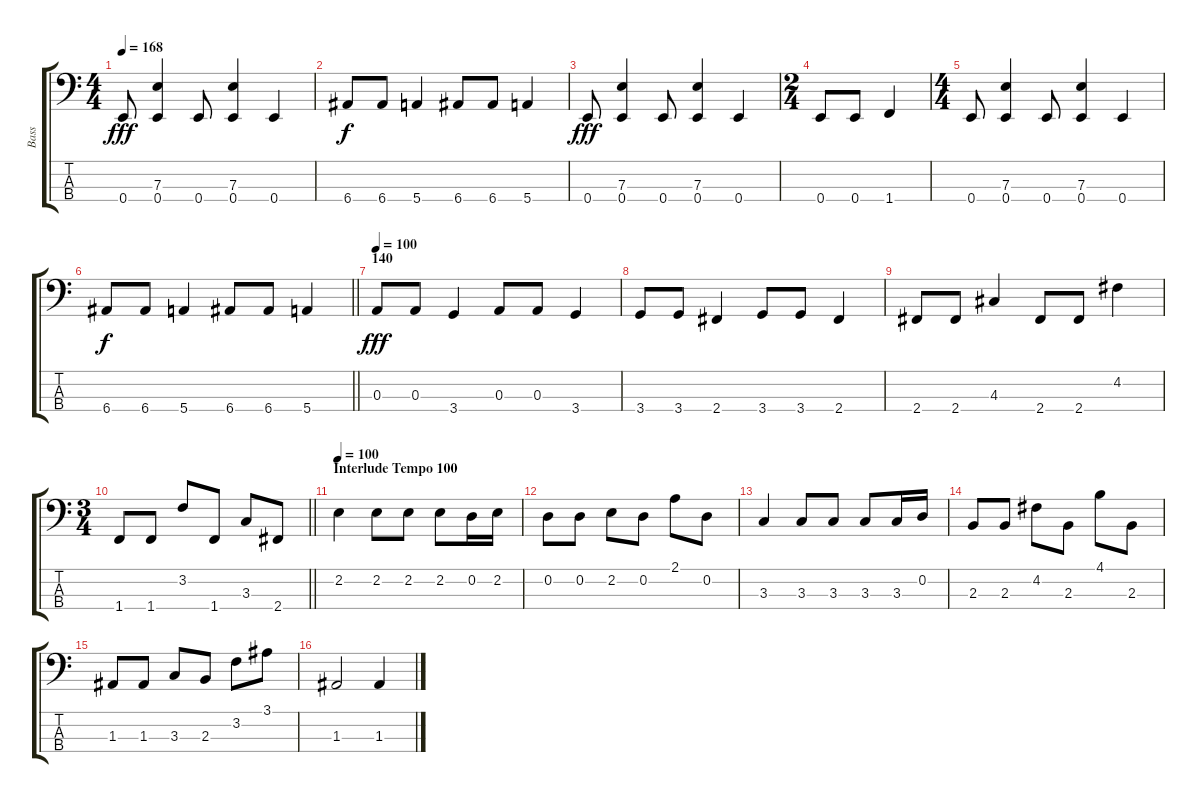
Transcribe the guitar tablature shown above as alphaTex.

\track ("Bass" "Bass") {instrument electricbasspick}
\staff {score tabs}
\tuning (G2 D2 A1 E1) {hide}
\ts (4 4)
\tempo 168
\clef f4
\ks c
0.4.8{dy fff} (7.3 0.4).4 0.4.8 (7.3 0.4).4 0.4.4 |
6.4.8{dy f} 6.4.8 5.4.4 6.4.8 6.4.8 5.4.4 |
0.4.8{dy fff} (7.3 0.4).4 0.4.8 (7.3 0.4).4 0.4.4 |
\ts (2 4)
0.4.8 0.4.8 1.4.4 |
\ts (4 4)
0.4.8 (7.3 0.4).4 0.4.8 (7.3 0.4).4 0.4.4 |
\barLineRight lightlight
6.4.8{dy f} 6.4.8 5.4.4 6.4.8 6.4.8 5.4.4 |
\section ("" "140")
\tempo 140
\tempo 100
0.3.8{dy fff} 0.3.8 3.4.4 0.3.8 0.3.8 3.4.4 |
3.4.8 3.4.8 2.4.4 3.4.8 3.4.8 2.4.4 |
2.4.8 2.4.8 4.3.4 2.4.8 2.4.8 4.2.4 |
\ts (3 4)
\barLineRight lightlight
1.4.8 1.4.8 3.2.8 1.4.8 3.3.8 2.4.8 |
\section ("" "Interlude Tempo 100")
\tempo 100
2.2.4 2.2.8 2.2.8 2.2.8 0.2.16 2.2.16 |
0.2.8 0.2.8 2.2.8 0.2.8 2.1.8 0.2.8 |
3.3.4 3.3.8 3.3.8 3.3.8 3.3.16 0.2.16 |
2.3.8 2.3.8 4.2.8 2.3.8 4.1.8 2.3.8 |
1.3.8 1.3.8 3.3.8 2.3.8 3.2.8 3.1.8 |
1.3.2 1.3.4
